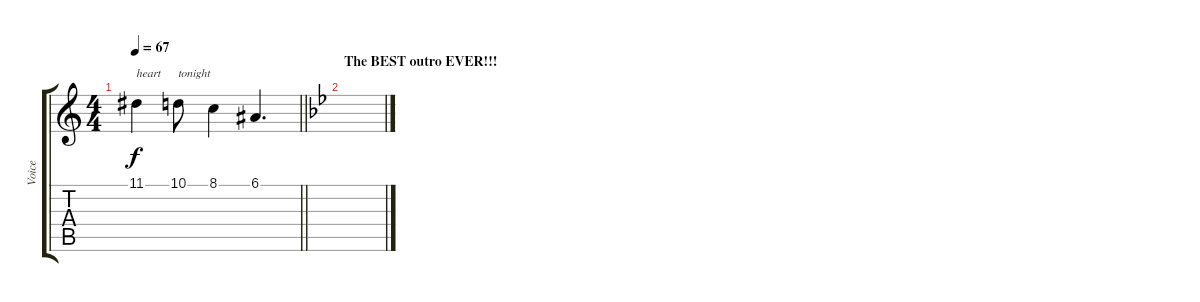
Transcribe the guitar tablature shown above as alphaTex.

\track ("Voice" "Voice") {instrument lead2sawtooth}
\staff {score tabs}
\tuning (E4 B3 G3 D3 A2 D2) {hide}
\ts (4 4)
\tempo 67
\clef g2
\barLineRight lightlight
\ks c
11.1.4{txt "heart" dy f} 10.1.8{txt "tonight"} 8.1.4 6.1.4{d} |
\section ("" "The BEST outro EVER!!!")
\ks bb
